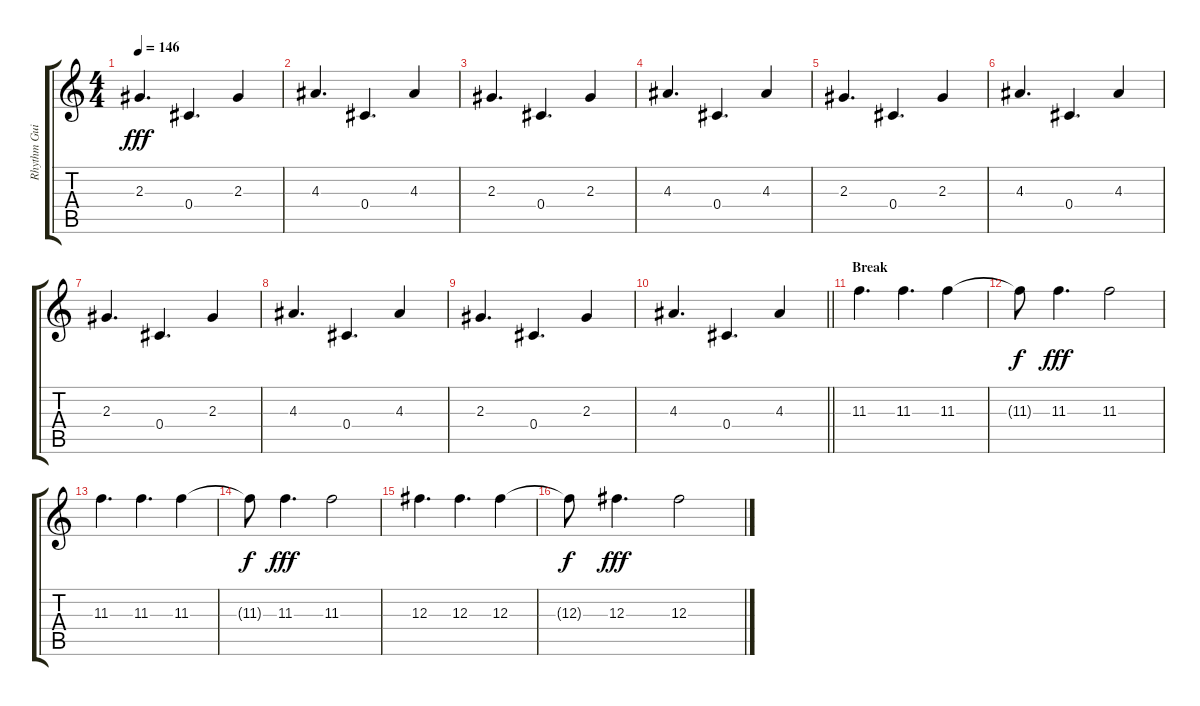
\track ("Rhythm Guitar" "Rhythm Gui") {instrument electricguitarclean}
\staff {score tabs}
\tuning (Eb4 Bb3 Gb3 Db3 Ab2 Db2) {hide}
\ts (4 4)
\tempo 146
\clef g2
\ks c
2.3.4{d dy fff} 0.4.4{d} 2.3.4 |
4.3.4{d} 0.4.4{d} 4.3.4 |
2.3.4{d} 0.4.4{d} 2.3.4 |
4.3.4{d} 0.4.4{d} 4.3.4 |
2.3.4{d} 0.4.4{d} 2.3.4 |
4.3.4{d} 0.4.4{d} 4.3.4 |
2.3.4{d} 0.4.4{d} 2.3.4 |
4.3.4{d} 0.4.4{d} 4.3.4 |
2.3.4{d} 0.4.4{d} 2.3.4 |
\barLineRight lightlight
4.3.4{d} 0.4.4{d} 4.3.4 |
\section ("" "Break")
11.3.4{d volume 12} 11.3.4{d} 11.3.4 |
11.3{t}.8{dy f} 11.3.4{d dy fff} 11.3.2 |
11.3.4{d} 11.3.4{d} 11.3.4 |
11.3{t}.8{dy f} 11.3.4{d dy fff} 11.3.2 |
12.3.4{d} 12.3.4{d} 12.3.4 |
12.3{t}.8{dy f} 12.3.4{d dy fff} 12.3.2
